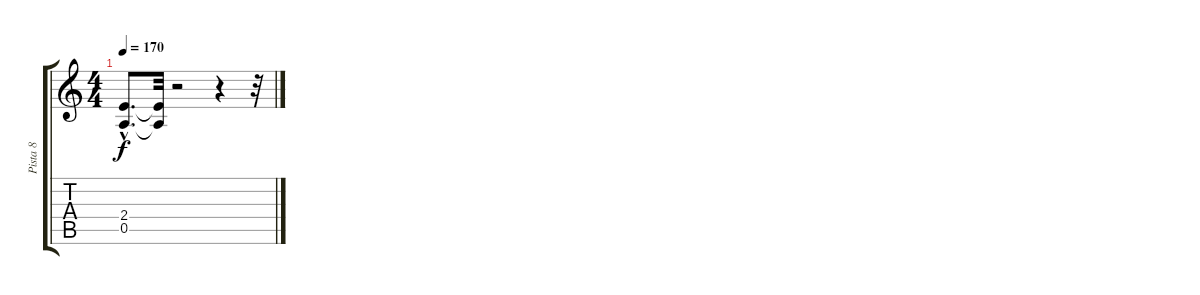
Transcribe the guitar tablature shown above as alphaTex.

\track ("Pista 8" "Pista 8") {instrument overdrivenguitar}
\staff {score tabs}
\tuning (E4 B3 G3 D3 A2 E2) {hide}
\ts (4 4)
\tempo 170
\clef g2
\ks c
(2.4{hac} 0.5{hac}).8{d dy f} (2.4{t} 0.5{t}).32 r.2 r.4 r.32
